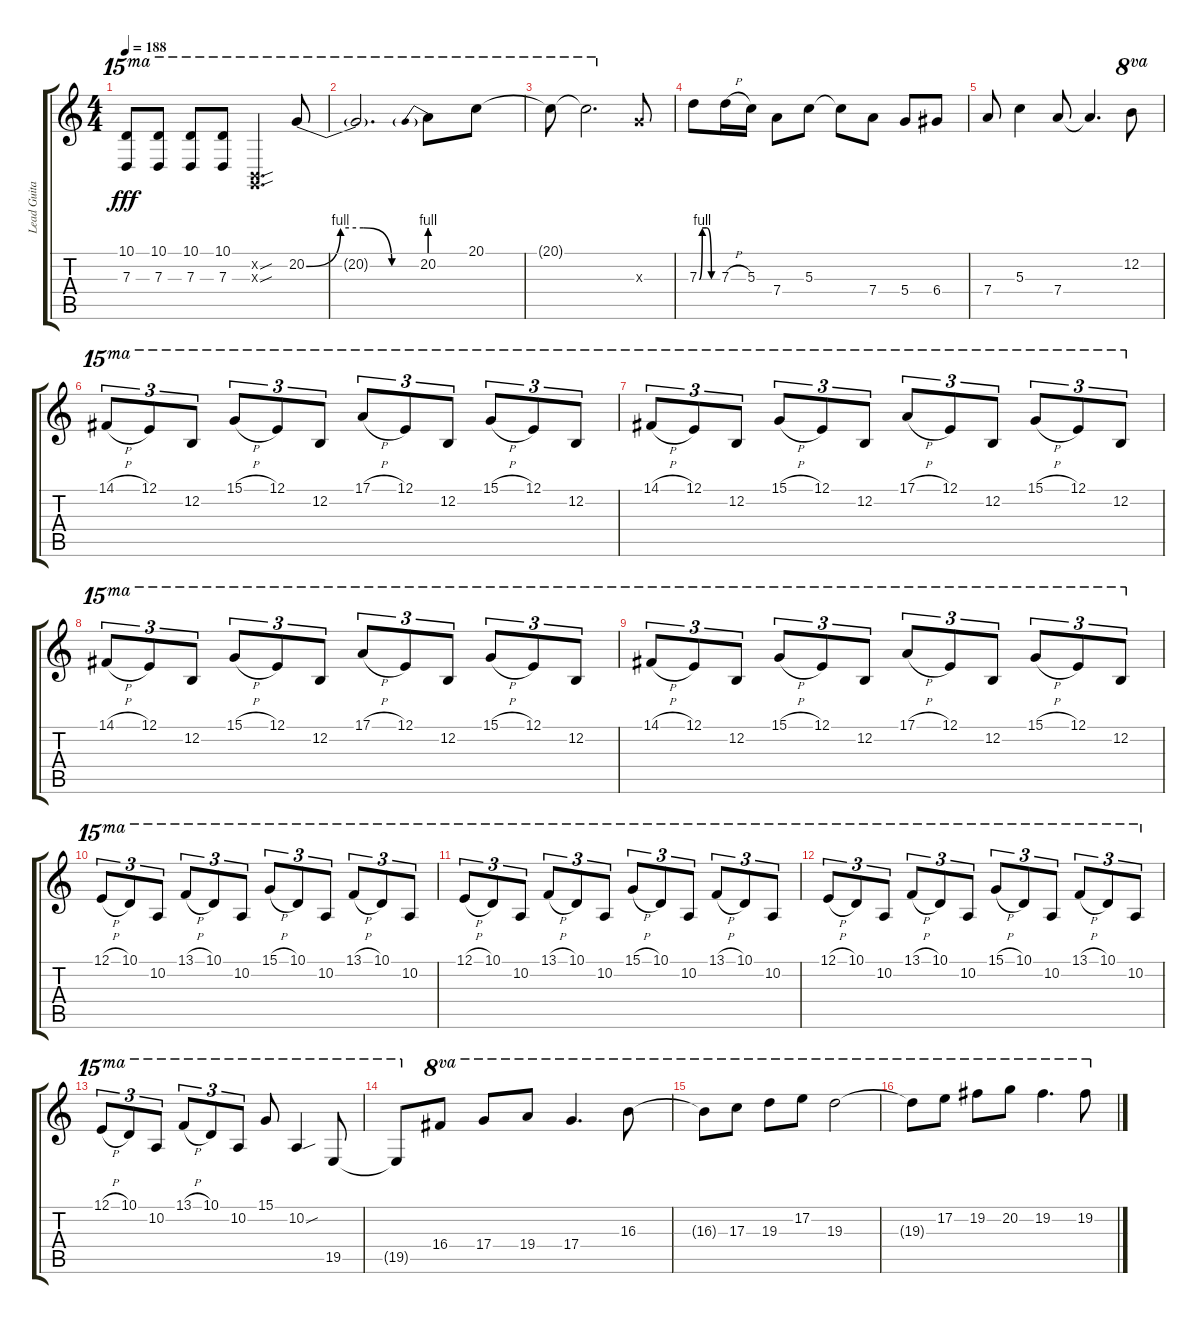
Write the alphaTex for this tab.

\track ("Lead Guitar - Tracii Guns" "Lead Guita") {instrument distortionguitar}
\staff {score tabs}
\tuning (E4 B3 G3 D3 A2 E2) {hide}
\ts (4 4)
\tempo 188
\clef g2
\ks c
(10.1{t} 7.3{t}).8{ot 15ma dy fff} (10.1 7.3).8{ot 15ma} (10.1 7.3).8{ot 15ma} (10.1 7.3).8{ot 15ma} (0.2{sou x} 0.3{sou x}).4{d ot 15ma} 20.2{be (custom 0 0 18 4 30 4 45 0 60 0)}.8{ot 15ma} |
20.2{t}.2{d ot 15ma} 20.2{be (prebend 0 4 60 4)}.8{ot 15ma} 20.1.8{ot 15ma} |
20.1{t}.8{ot 15ma} 20.1{t}.2{d ot 15ma} 0.3{x}.8 |
7.3{be (custom 0 0 10 4 25 4 40 0 60 0)}.8 7.3{h}.16 5.3.16 7.4.8 5.3.8 5.3{t}.8 7.4.8 5.4.8 6.4.8 |
7.4.8 5.3.4 7.4.8 7.4{t}.4{d} 12.2.8{ot 8va} |
14.1{h}.8{tu (3 2) ot 15ma} 12.1.8{tu (3 2) ot 15ma} 12.2.8{tu (3 2) ot 15ma} 15.1{h}.8{tu (3 2) ot 15ma} 12.1.8{tu (3 2) ot 15ma} 12.2.8{tu (3 2) ot 15ma} 17.1{h}.8{tu (3 2) ot 15ma} 12.1.8{tu (3 2) ot 15ma} 12.2.8{tu (3 2) ot 15ma} 15.1{h}.8{tu (3 2) ot 15ma} 12.1.8{tu (3 2) ot 15ma} 12.2.8{tu (3 2) ot 15ma} |
14.1{h}.8{tu (3 2) ot 15ma} 12.1.8{tu (3 2) ot 15ma} 12.2.8{tu (3 2) ot 15ma} 15.1{h}.8{tu (3 2) ot 15ma} 12.1.8{tu (3 2) ot 15ma} 12.2.8{tu (3 2) ot 15ma} 17.1{h}.8{tu (3 2) ot 15ma} 12.1.8{tu (3 2) ot 15ma} 12.2.8{tu (3 2) ot 15ma} 15.1{h}.8{tu (3 2) ot 15ma} 12.1.8{tu (3 2) ot 15ma} 12.2.8{tu (3 2) ot 15ma} |
14.1{h}.8{tu (3 2) ot 15ma} 12.1.8{tu (3 2) ot 15ma} 12.2.8{tu (3 2) ot 15ma} 15.1{h}.8{tu (3 2) ot 15ma} 12.1.8{tu (3 2) ot 15ma} 12.2.8{tu (3 2) ot 15ma} 17.1{h}.8{tu (3 2) ot 15ma} 12.1.8{tu (3 2) ot 15ma} 12.2.8{tu (3 2) ot 15ma} 15.1{h}.8{tu (3 2) ot 15ma} 12.1.8{tu (3 2) ot 15ma} 12.2.8{tu (3 2) ot 15ma} |
14.1{h}.8{tu (3 2) ot 15ma} 12.1.8{tu (3 2) ot 15ma} 12.2.8{tu (3 2) ot 15ma} 15.1{h}.8{tu (3 2) ot 15ma} 12.1.8{tu (3 2) ot 15ma} 12.2.8{tu (3 2) ot 15ma} 17.1{h}.8{tu (3 2) ot 15ma} 12.1.8{tu (3 2) ot 15ma} 12.2.8{tu (3 2) ot 15ma} 15.1{h}.8{tu (3 2) ot 15ma} 12.1.8{tu (3 2) ot 15ma} 12.2.8{tu (3 2) ot 15ma} |
12.1{h}.8{tu (3 2) ot 15ma} 10.1.8{tu (3 2) ot 15ma} 10.2.8{tu (3 2) ot 15ma} 13.1{h}.8{tu (3 2) ot 15ma} 10.1.8{tu (3 2) ot 15ma} 10.2.8{tu (3 2) ot 15ma} 15.1{h}.8{tu (3 2) ot 15ma} 10.1.8{tu (3 2) ot 15ma} 10.2.8{tu (3 2) ot 15ma} 13.1{h}.8{tu (3 2) ot 15ma} 10.1.8{tu (3 2) ot 15ma} 10.2.8{tu (3 2) ot 15ma} |
12.1{h}.8{tu (3 2) ot 15ma} 10.1.8{tu (3 2) ot 15ma} 10.2.8{tu (3 2) ot 15ma} 13.1{h}.8{tu (3 2) ot 15ma} 10.1.8{tu (3 2) ot 15ma} 10.2.8{tu (3 2) ot 15ma} 15.1{h}.8{tu (3 2) ot 15ma} 10.1.8{tu (3 2) ot 15ma} 10.2.8{tu (3 2) ot 15ma} 13.1{h}.8{tu (3 2) ot 15ma} 10.1.8{tu (3 2) ot 15ma} 10.2.8{tu (3 2) ot 15ma} |
12.1{h}.8{tu (3 2) ot 15ma} 10.1.8{tu (3 2) ot 15ma} 10.2.8{tu (3 2) ot 15ma} 13.1{h}.8{tu (3 2) ot 15ma} 10.1.8{tu (3 2) ot 15ma} 10.2.8{tu (3 2) ot 15ma} 15.1{h}.8{tu (3 2) ot 15ma} 10.1.8{tu (3 2) ot 15ma} 10.2.8{tu (3 2) ot 15ma} 13.1{h}.8{tu (3 2) ot 15ma} 10.1.8{tu (3 2) ot 15ma} 10.2.8{tu (3 2) ot 15ma} |
12.1{h}.8{tu (3 2) ot 15ma} 10.1.8{tu (3 2) ot 15ma} 10.2.8{tu (3 2) ot 15ma} 13.1{h}.8{tu (3 2) ot 15ma} 10.1.8{tu (3 2) ot 15ma} 10.2.8{tu (3 2) ot 15ma} 15.1.8{ot 15ma} 10.2{sou}.4{ot 15ma} 19.5.8{ot 15ma} |
19.5{t}.8{ot 15ma} 16.4.8{ot 8va} 17.4.8{ot 8va} 19.4.8{ot 8va} 17.4.4{d ot 8va} 16.3.8{ot 8va} |
16.3{t}.8{ot 8va} 17.3.8{ot 8va} 19.3.8{ot 8va} 17.2.8{ot 8va} 19.3.2{ot 8va} |
19.3{t}.8{ot 8va} 17.2.8{ot 8va} 19.2.8{ot 8va} 20.2.8{ot 8va} 19.2.4{d ot 8va} 19.2.8{ot 8va}
